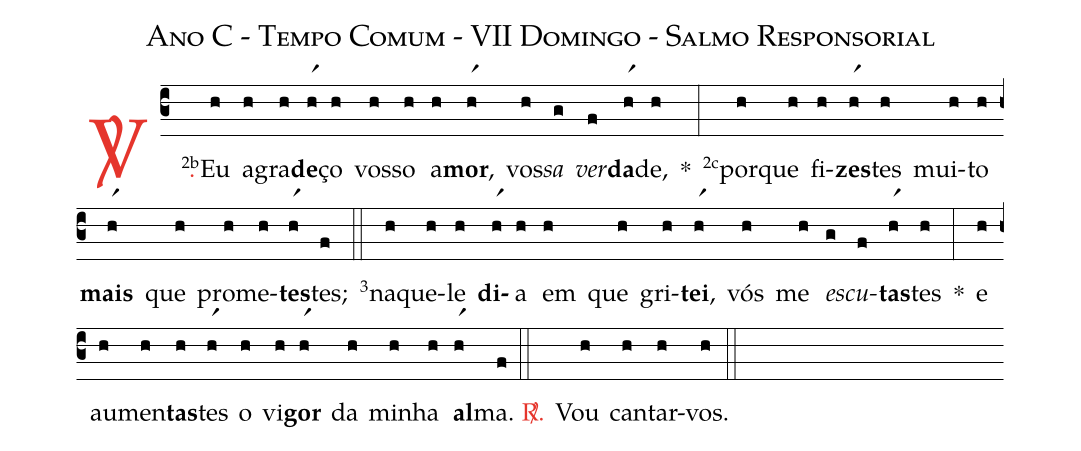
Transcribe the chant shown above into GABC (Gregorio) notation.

name: Ano C - Tempo Comum - VII Domingo - Salmo Responsorial;
%%
(c3)

<c><sp>V/</sp>.</c>() <v>\VSup{2b}</v>Eu(h) a(h)gra(h)<b>de</b>(hr1)ço(h) vos(h)so(h) a(h)<b>mor</b>,(hr1) vos(h)<i>sa</i>(g) <i>ver</i>(f)<b>da</b>(hr1)de,(h) *(:)
<v>\VSup{2c}</v>por(h)que(h) fi(h)<b>zes</b>(hr1)tes(h) mui(h)to(h) <b>mais</b>(hr1) que(h) pro(h)me(h)<b>tes</b>(hr1)tes;(f)

(::)

<v>\VSup{3}</v>na(h)que(h)le(h) <b>di</b>(hr1)a(h) em(h) que(h) gri(h)<b>tei</b>,(hr1) vós(h) me(h) <i>es</i>(g)<i>cu</i>(f)<b>tas</b>(hr1)tes(h) *(:)
e(h) au(h)men(h)<b>tas</b>(h)tes(hr1) o(h) vi(h)<b>gor</b>(hr1) da(h) mi(h)nha(h) <b>al</b>(hr1)ma.(f)

(::)

<c><sp>R/</sp>.</c>() Vou(h) can(h)tar-(h)vos.(h)

(::)
